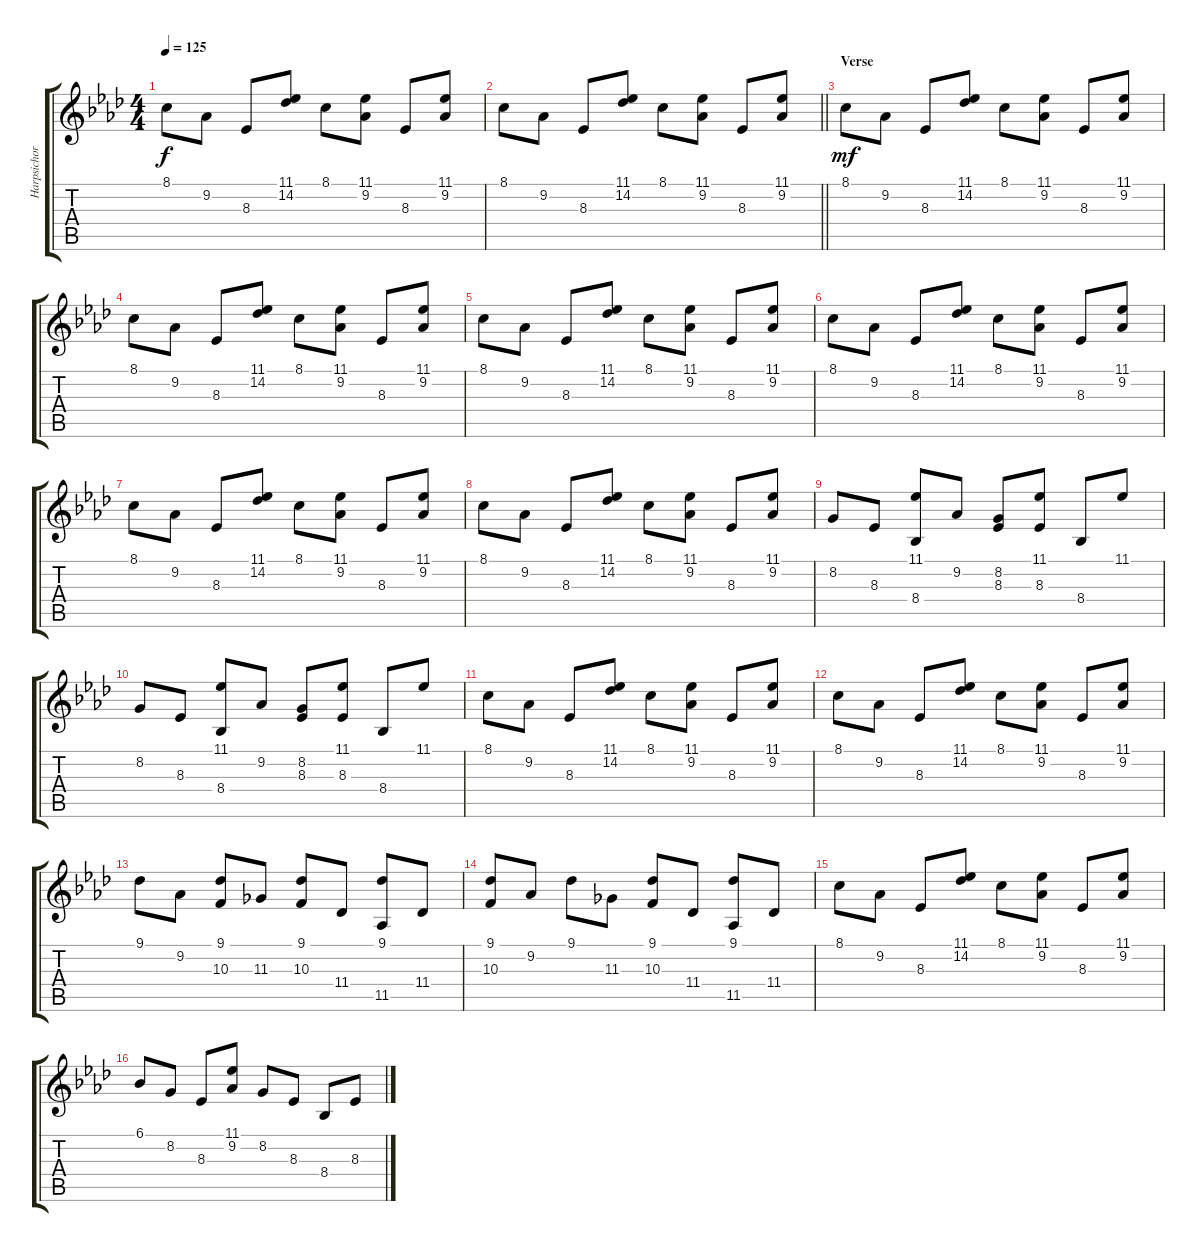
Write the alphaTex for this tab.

\track ("Harpsichord" "Harpsichor") {instrument harpsichord}
\staff {score tabs}
\tuning (E4 B3 G3 D3 A2 E2) {hide}
\ts (4 4)
\tempo 125
\clef g2
\ks ab
8.1.8{dy f} 9.2.8 8.3.8 (11.1 14.2).8 8.1.8 (11.1 9.2).8 8.3.8 (11.1 9.2).8 |
\barLineRight lightlight
8.1.8 9.2.8 8.3.8 (11.1 14.2).8 8.1.8 (11.1 9.2).8 8.3.8 (11.1 9.2).8 |
\section ("" "Verse")
8.1.8{dy mf} 9.2.8 8.3.8 (11.1 14.2).8 8.1.8 (11.1 9.2).8 8.3.8 (11.1 9.2).8 |
8.1.8 9.2.8 8.3.8 (11.1 14.2).8 8.1.8 (11.1 9.2).8 8.3.8 (11.1 9.2).8 |
8.1.8 9.2.8 8.3.8 (11.1 14.2).8 8.1.8 (11.1 9.2).8 8.3.8 (11.1 9.2).8 |
8.1.8 9.2.8 8.3.8 (11.1 14.2).8 8.1.8 (11.1 9.2).8 8.3.8 (11.1 9.2).8 |
8.1.8 9.2.8 8.3.8 (11.1 14.2).8 8.1.8 (11.1 9.2).8 8.3.8 (11.1 9.2).8 |
8.1.8 9.2.8 8.3.8 (11.1 14.2).8 8.1.8 (11.1 9.2).8 8.3.8 (11.1 9.2).8 |
8.2.8 8.3.8 (11.1 8.4).8 9.2.8 (8.2 8.3).8 (11.1 8.3).8 8.4.8 11.1.8 |
8.2.8 8.3.8 (11.1 8.4).8 9.2.8 (8.2 8.3).8 (11.1 8.3).8 8.4.8 11.1.8 |
8.1.8 9.2.8 8.3.8 (11.1 14.2).8 8.1.8 (11.1 9.2).8 8.3.8 (11.1 9.2).8 |
8.1.8 9.2.8 8.3.8 (11.1 14.2).8 8.1.8 (11.1 9.2).8 8.3.8 (11.1 9.2).8 |
9.1.8 9.2.8 (9.1 10.3).8 11.3.8 (9.1 10.3).8 11.4.8 (9.1 11.5).8 11.4.8 |
(9.1 10.3).8 9.2.8 9.1.8 11.3.8 (9.1 10.3).8 11.4.8 (9.1 11.5).8 11.4.8 |
8.1.8 9.2.8 8.3.8 (11.1 14.2).8 8.1.8 (11.1 9.2).8 8.3.8 (11.1 9.2).8 |
6.1.8 8.2.8 8.3.8 (11.1 9.2).8 8.2.8 8.3.8 8.4.8 8.3.8
